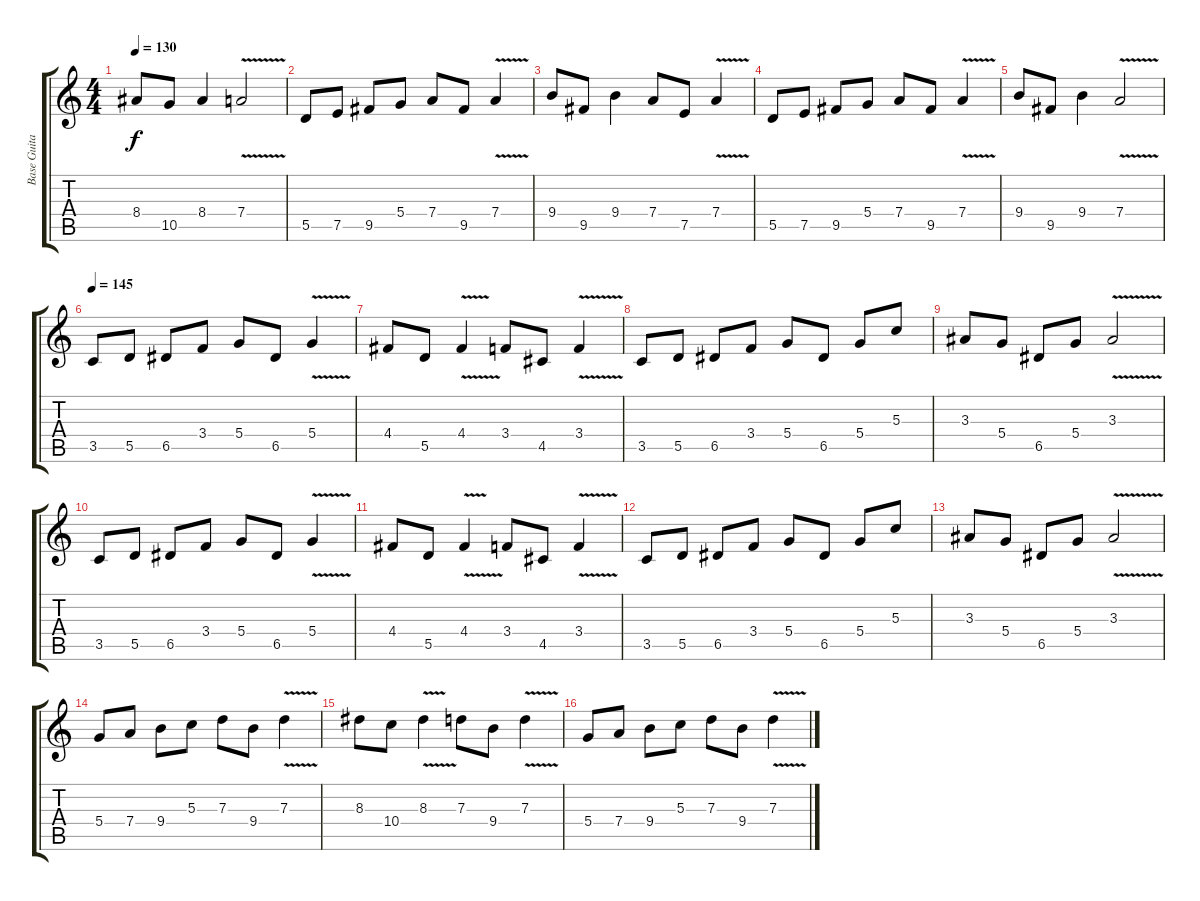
\track ("Base Guitar" "Base Guita") {instrument distortionguitar}
\staff {score tabs}
\tuning (E4 B3 G3 D3 A2 E2) {hide}
\ts (4 4)
\tempo 130
\clef g2
\ks c
8.4.8{dy f} 10.5.8 8.4.4 7.4{v}.2 |
5.5.8 7.5.8 9.5.8 5.4.8 7.4.8 9.5.8 7.4{v}.4 |
9.4.8 9.5.8 9.4.4 7.4.8 7.5.8 7.4{v}.4 |
5.5.8 7.5.8 9.5.8 5.4.8 7.4.8 9.5.8 7.4{v}.4 |
9.4.8 9.5.8 9.4.4 7.4{v}.2 |
\tempo 145
3.5.8 5.5.8 6.5.8 3.4.8 5.4.8 6.5.8 5.4{v}.4 |
4.4.8 5.5.8 4.4{v}.4 3.4.8 4.5.8 3.4{v}.4 |
3.5.8 5.5.8 6.5.8 3.4.8 5.4.8 6.5.8 5.4.8 5.3.8 |
3.3.8 5.4.8 6.5.8 5.4.8 3.3{v}.2 |
3.5.8 5.5.8 6.5.8 3.4.8 5.4.8 6.5.8 5.4{v}.4 |
4.4.8 5.5.8 4.4{v}.4 3.4.8 4.5.8 3.4{v}.4 |
3.5.8 5.5.8 6.5.8 3.4.8 5.4.8 6.5.8 5.4.8 5.3.8 |
3.3.8 5.4.8 6.5.8 5.4.8 3.3{v}.2 |
5.4.8 7.4.8 9.4.8 5.3.8 7.3.8 9.4.8 7.3{v}.4 |
8.3.8 10.4.8 8.3{v}.4 7.3.8 9.4.8 7.3{v}.4 |
5.4.8 7.4.8 9.4.8 5.3.8 7.3.8 9.4.8 7.3{v}.4
